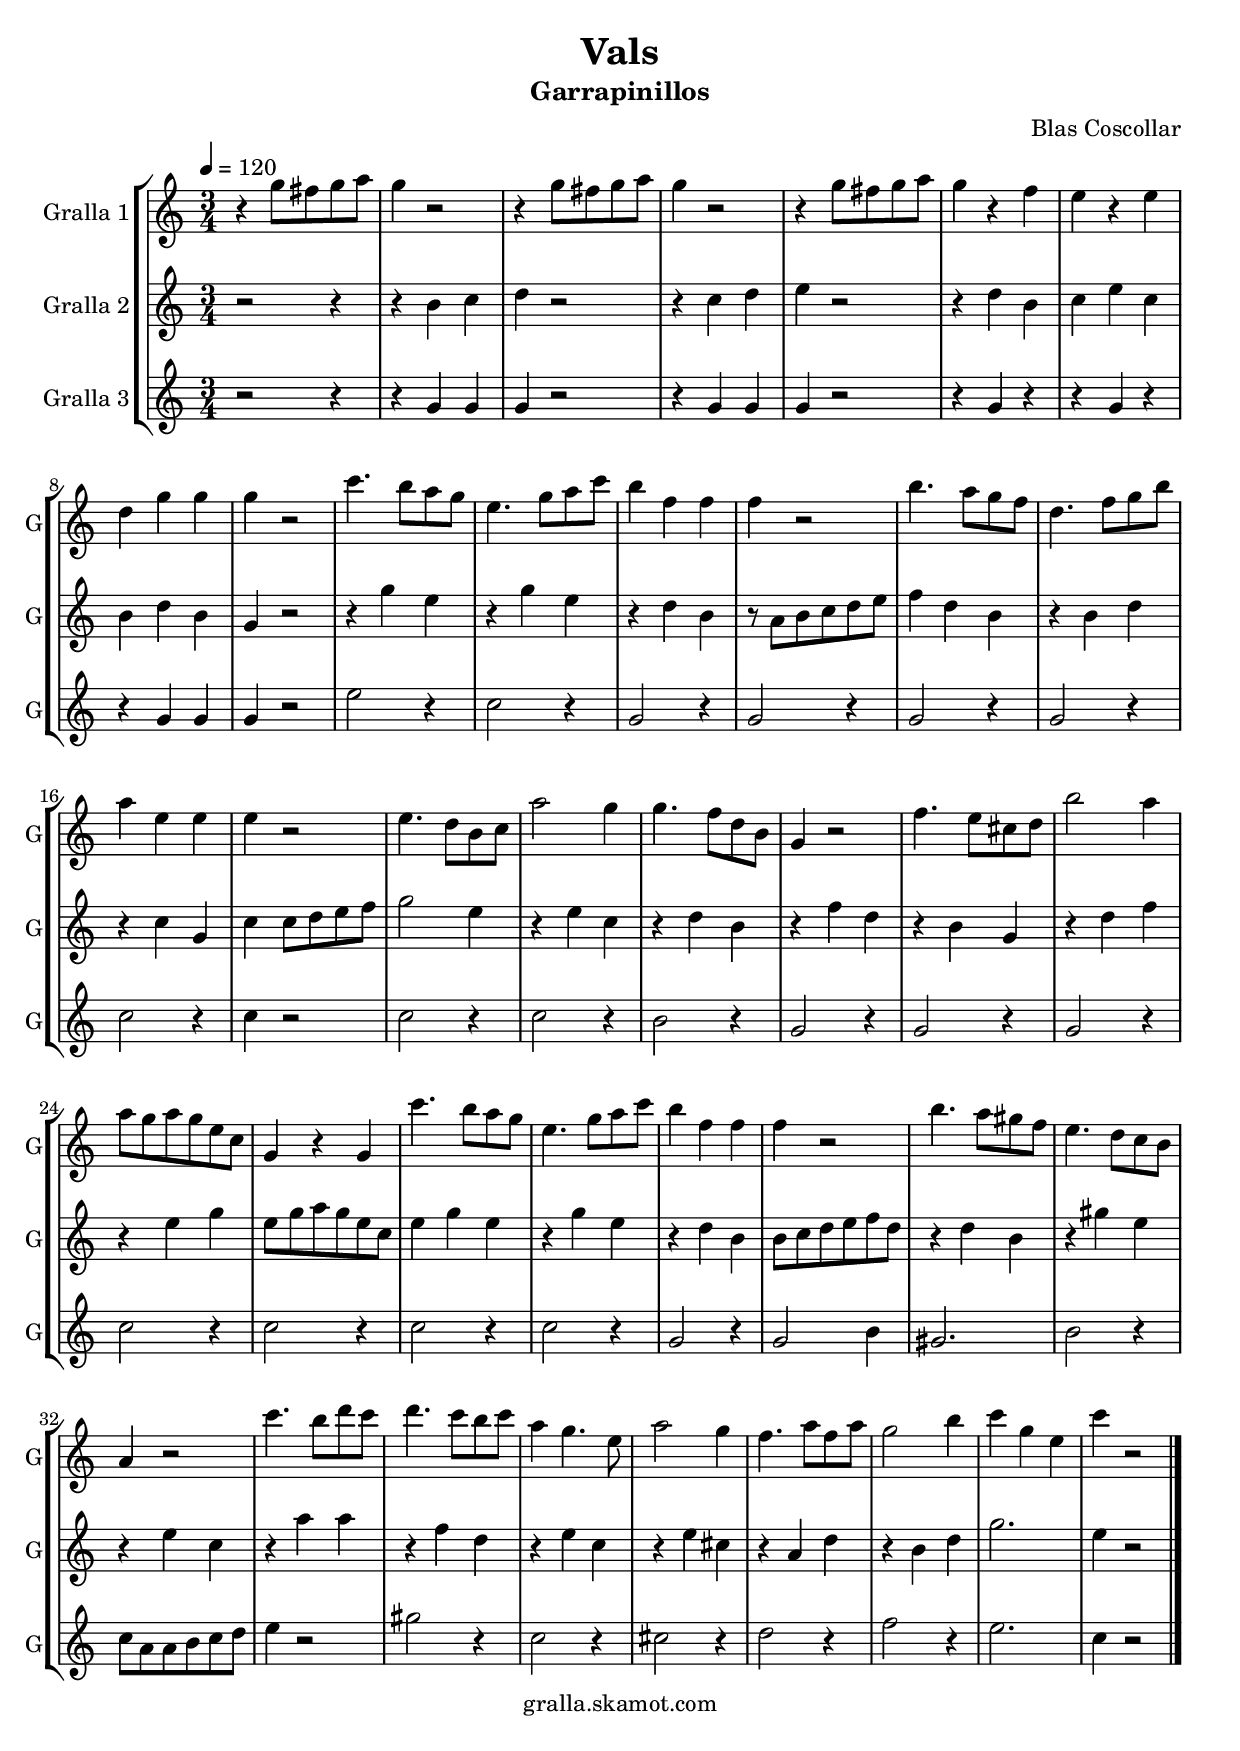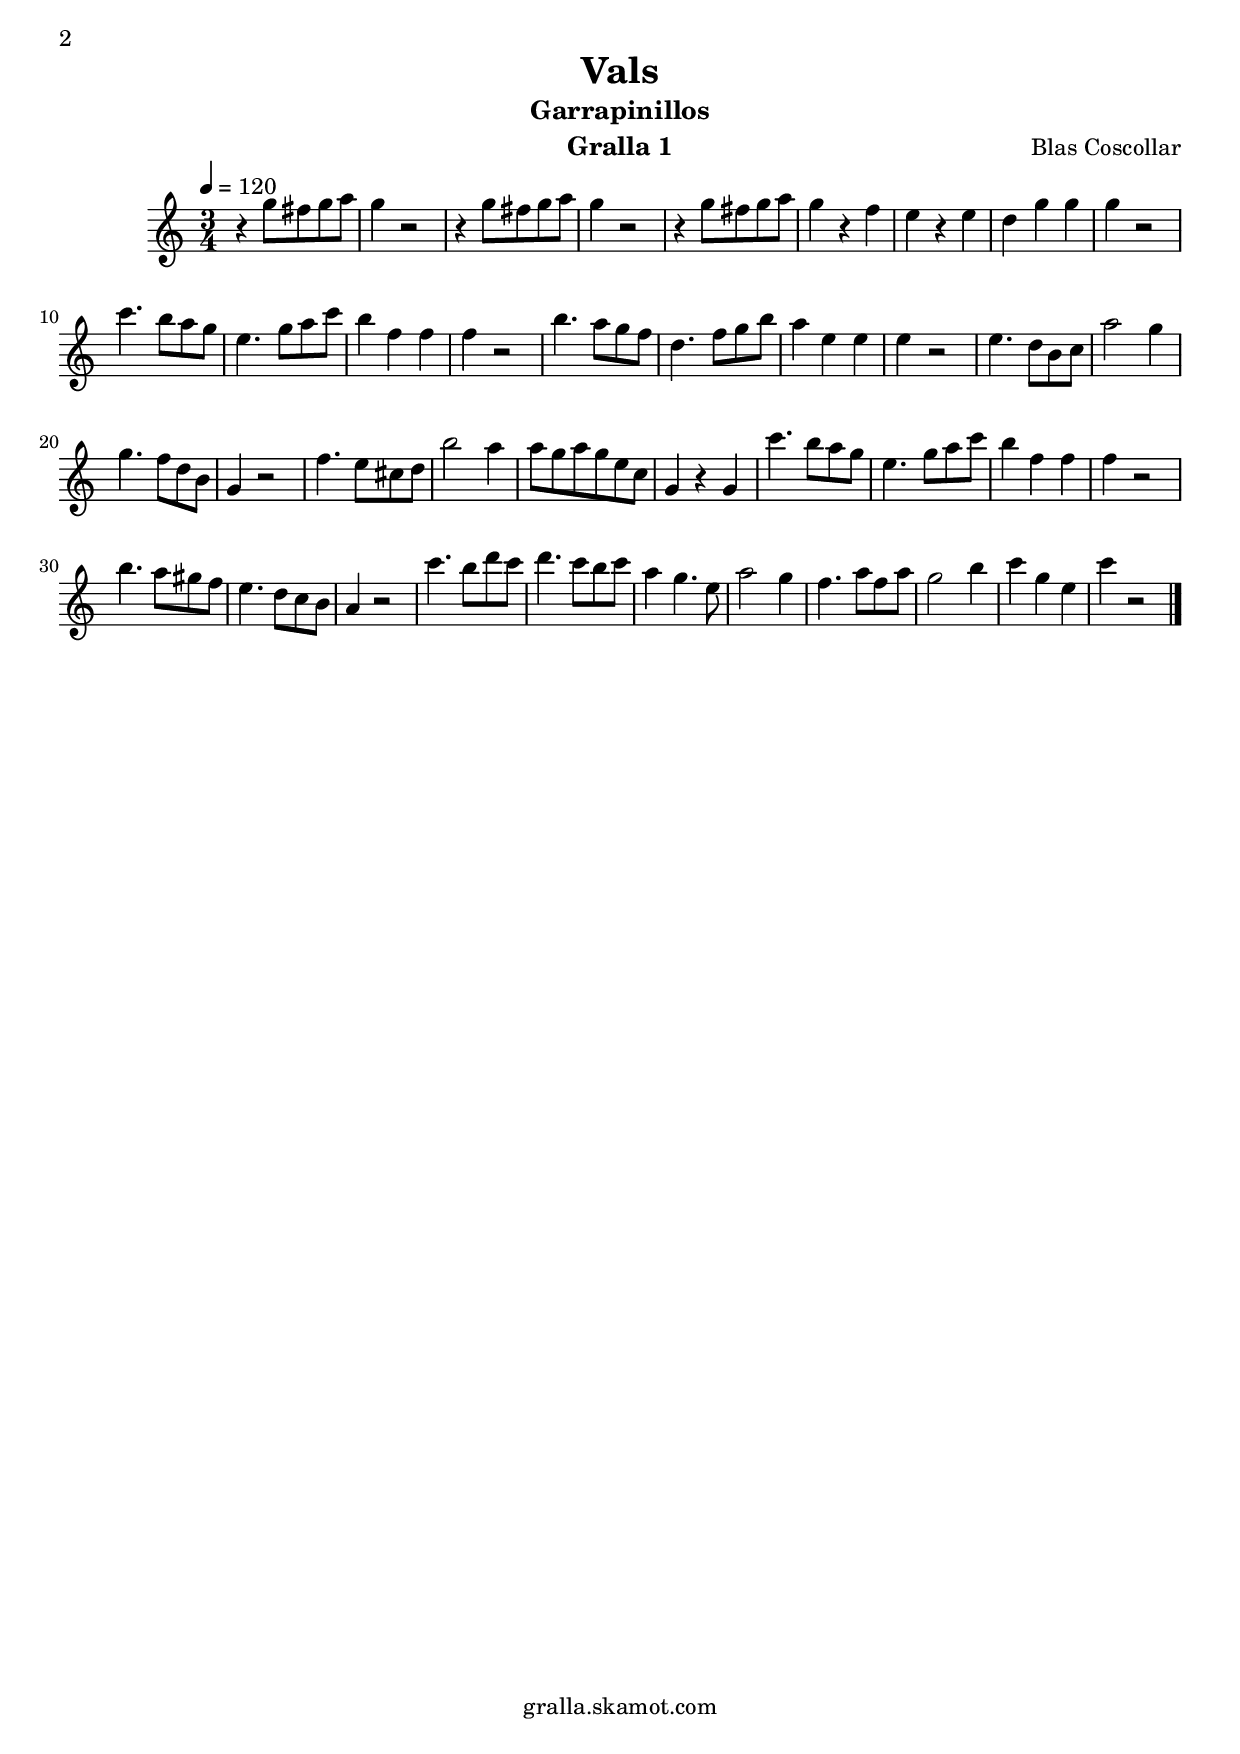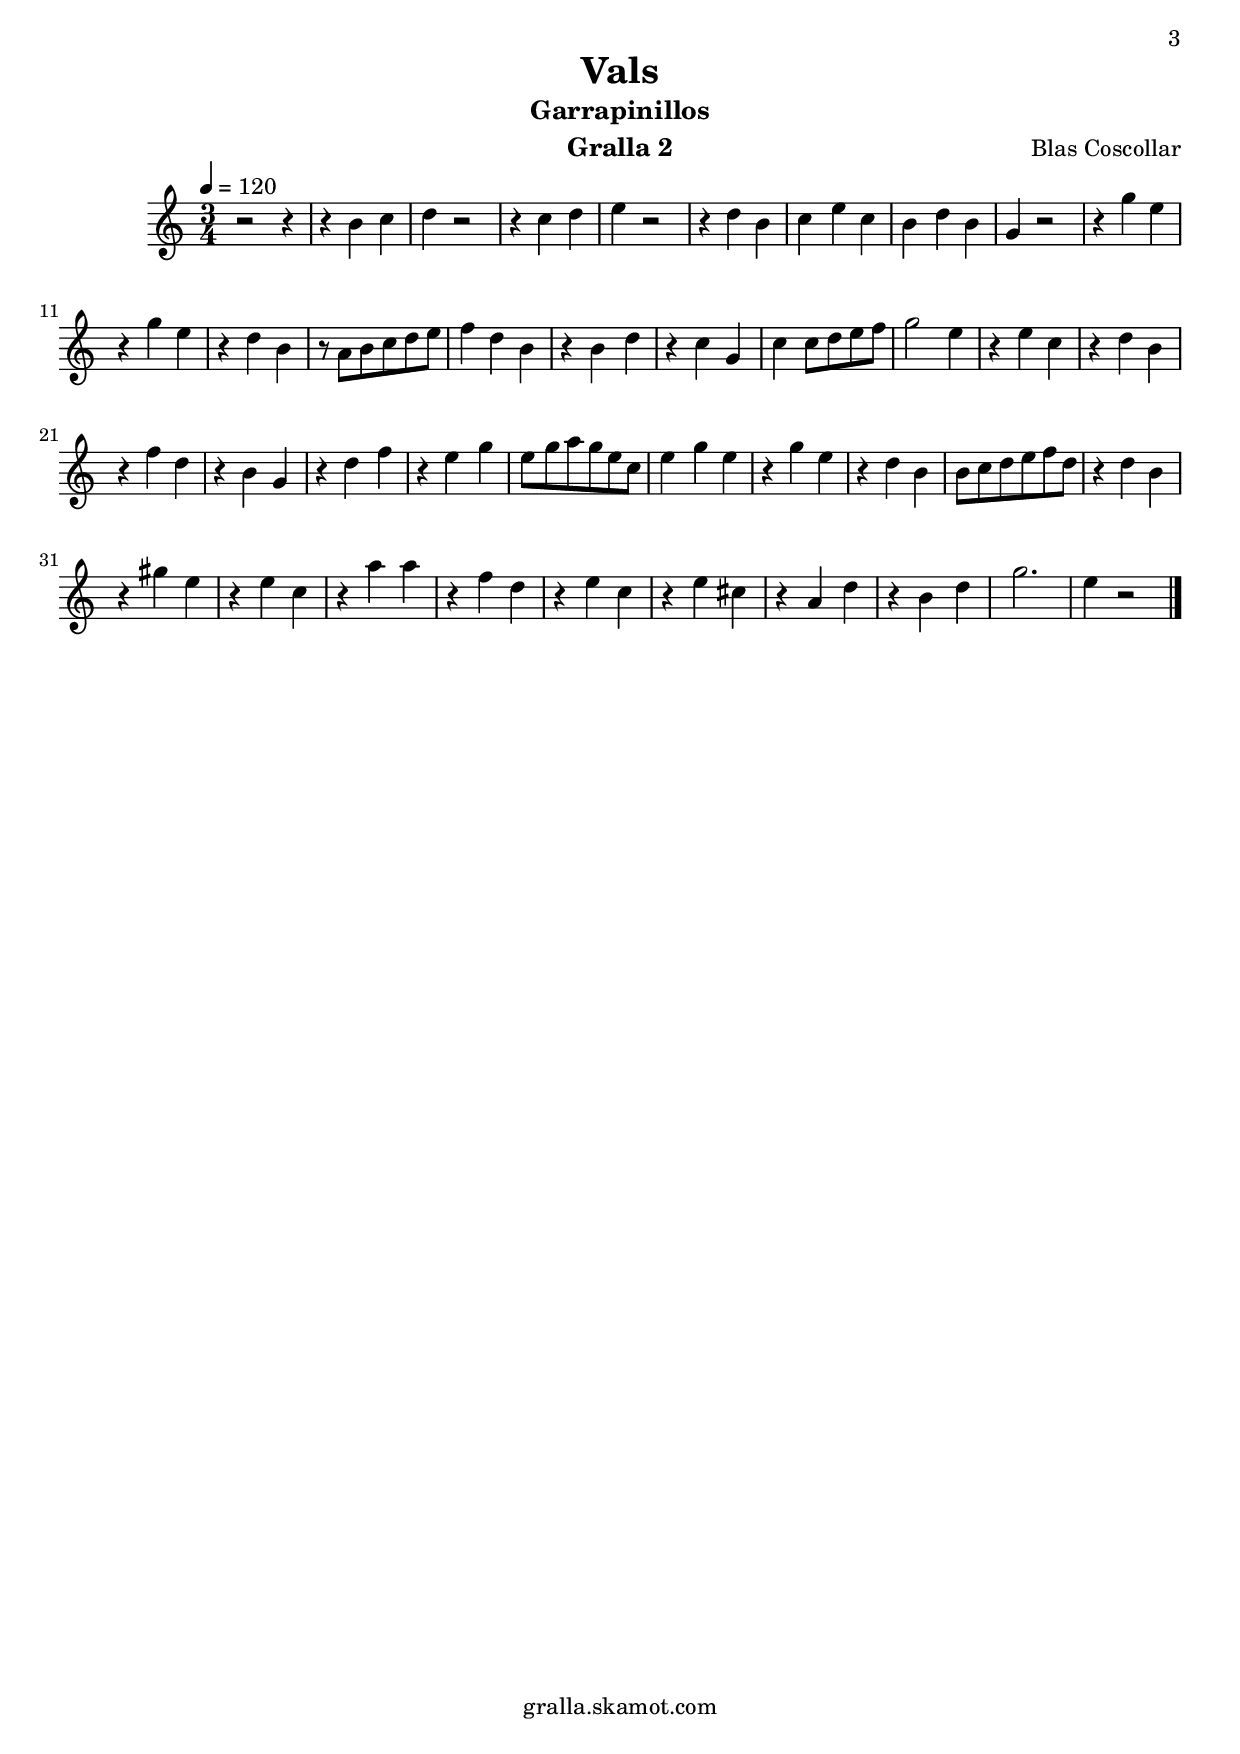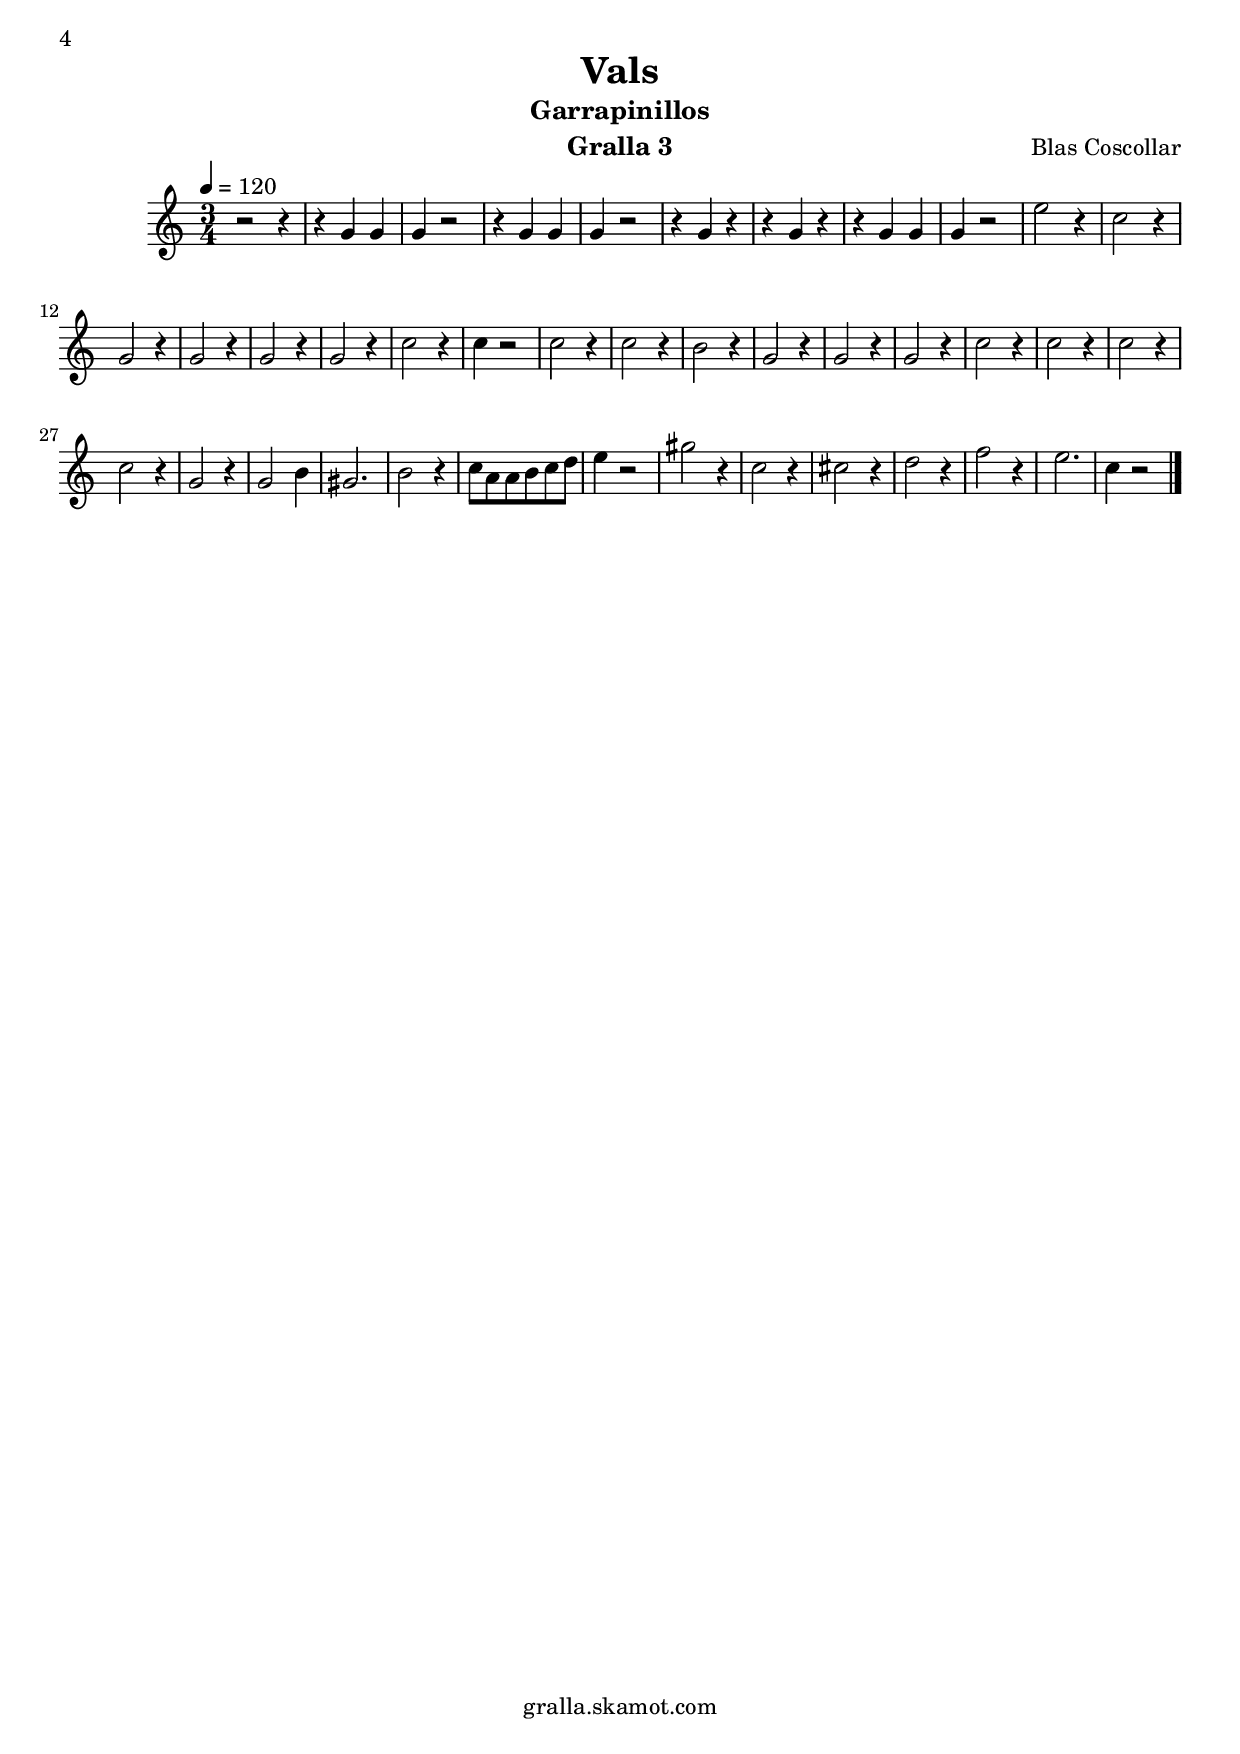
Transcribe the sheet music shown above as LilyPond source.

\version "2.16.2"

\header {
  dedication=""
  title="Vals"
  subtitle="Garrapinillos"
  subsubtitle=""
  poet=""
  meter=""
  piece=""
  composer="Blas Coscollar"
  arranger=""
  opus=""
  instrument=""
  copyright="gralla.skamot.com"
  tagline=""
}

liniaroAa =
\relative g''
{
  \tempo 4=120
  \clef treble
  \key c \major
  \time 3/4
  r4 g8 fis g a  |
  g4 r2  |
  r4 g8 fis g a  |
  g4 r2  |
  %05
  r4 g8 fis g a  |
  g4 r f  |
  e4 r e  |
  d4 g g  |
  g4 r2  |
  %10
  c4. b8 a g  |
  e4. g8 a c  |
  b4 f f  |
  f4 r2  |
  b4. a8 g f  |
  %15
  d4. f8 g b  |
  a4 e e  |
  e4 r2  |
  e4. d8 b c  |
  a'2 g4  |
  %20
  g4. f8 d b  |
  g4 r2  |
  f'4. e8 cis d  |
  b'2 a4  |
  a8 g a g e c  |
  %25
  g4 r g  |
  c'4. b8 a g  |
  e4. g8 a c  |
  b4 f f  |
  f4 r2  |
  %30
  b4. a8 gis f  |
  e4. d8 c b  |
  a4 r2  |
  c'4. b8 d c  |
  d4. c8 b c  |
  %35
  a4 g4. e8  |
  a2 g4  |
  f4. a8 f a  |
  g2 b4  |
  c4 g e  |
  %40
  c'4 r2  \bar "|."
}

liniaroAb =
\relative b'
{
  \tempo 4=120
  \clef treble
  \key c \major
  \time 3/4
  r2 r4  |
  r4 b c  |
  d4 r2  |
  r4 c d  |
  %05
  e4 r2  |
  r4 d b  |
  c4 e c  |
  b4 d b  |
  g4 r2  |
  %10
  r4 g' e  |
  r4 g e  |
  r4 d b  |
  r8 a b c d e  |
  f4 d b  |
  %15
  r4 b d  |
  r4 c g  |
  c4 c8 d e f  |
  g2 e4  |
  r4 e c  |
  %20
  r4 d b  |
  r4 f' d  |
  r4 b g  |
  r4 d' f  |
  r4 e g  |
  %25
  e8 g a g e c  |
  e4 g e  |
  r4 g e  |
  r4 d b  |
  b8 c d e f d  |
  %30
  r4 d b  |
  r4 gis' e  |
  r4 e c  |
  r4 a' a  |
  r4 f d  |
  %35
  r4 e c  |
  r4 e cis  |
  r4 a d  |
  r4 b d  |
  g2.  |
  %40
  e4 r2  \bar "|."
}

liniaroAc =
\relative g'
{
  \tempo 4=120
  \clef treble
  \key c \major
  \time 3/4
  r2 r4  |
  r4 g g  |
  g4 r2  |
  r4 g g  |
  %05
  g4 r2  |
  r4 g r  |
  r4 g r  |
  r4 g g  |
  g4 r2  |
  %10
  e'2 r4  |
  c2 r4  |
  g2 r4  |
  g2 r4  |
  g2 r4  |
  %15
  g2 r4  |
  c2 r4  |
  c4 r2  |
  c2 r4  |
  c2 r4  |
  %20
  b2 r4  |
  g2 r4  |
  g2 r4  |
  g2 r4  |
  c2 r4  |
  %25
  c2 r4  |
  c2 r4  |
  c2 r4  |
  g2 r4  |
  g2 b4  |
  %30
  gis2.  |
  b2 r4  |
  c8 a a b c d  |
  e4 r2  |
  gis2 r4  |
  %35
  c,2 r4  |
  cis2 r4  |
  d2 r4  |
  f2 r4  |
  e2.  |
  %40
  c4 r2  \bar "|."
}

\bookpart {
  \score {
    \new StaffGroup {
      \override Score.RehearsalMark #'self-alignment-X = #LEFT
      <<
        \new Staff \with {instrumentName = #"Gralla 1" shortInstrumentName = #"G"} \liniaroAa
        \new Staff \with {instrumentName = #"Gralla 2" shortInstrumentName = #"G"} \liniaroAb
        \new Staff \with {instrumentName = #"Gralla 3" shortInstrumentName = #"G"} \liniaroAc
      >>
    }
    \layout {}
  }
  \score { \unfoldRepeats
    \new StaffGroup {
      \override Score.RehearsalMark #'self-alignment-X = #LEFT
      <<
        \new Staff \with {instrumentName = #"Gralla 1" shortInstrumentName = #"G"} \liniaroAa
        \new Staff \with {instrumentName = #"Gralla 2" shortInstrumentName = #"G"} \liniaroAb
        \new Staff \with {instrumentName = #"Gralla 3" shortInstrumentName = #"G"} \liniaroAc
      >>
    }
    \midi {
      \set Staff.midiInstrument = "oboe"
      \set DrumStaff.midiInstrument = "drums"
    }
  }
}

\bookpart {
  \header {instrument="Gralla 1"}
  \score {
    \new StaffGroup {
      \override Score.RehearsalMark #'self-alignment-X = #LEFT
      <<
        \new Staff \liniaroAa
      >>
    }
    \layout {}
  }
  \score { \unfoldRepeats
    \new StaffGroup {
      \override Score.RehearsalMark #'self-alignment-X = #LEFT
      <<
        \new Staff \liniaroAa
      >>
    }
    \midi {
      \set Staff.midiInstrument = "oboe"
      \set DrumStaff.midiInstrument = "drums"
    }
  }
}

\bookpart {
  \header {instrument="Gralla 2"}
  \score {
    \new StaffGroup {
      \override Score.RehearsalMark #'self-alignment-X = #LEFT
      <<
        \new Staff \liniaroAb
      >>
    }
    \layout {}
  }
  \score { \unfoldRepeats
    \new StaffGroup {
      \override Score.RehearsalMark #'self-alignment-X = #LEFT
      <<
        \new Staff \liniaroAb
      >>
    }
    \midi {
      \set Staff.midiInstrument = "oboe"
      \set DrumStaff.midiInstrument = "drums"
    }
  }
}

\bookpart {
  \header {instrument="Gralla 3"}
  \score {
    \new StaffGroup {
      \override Score.RehearsalMark #'self-alignment-X = #LEFT
      <<
        \new Staff \liniaroAc
      >>
    }
    \layout {}
  }
  \score { \unfoldRepeats
    \new StaffGroup {
      \override Score.RehearsalMark #'self-alignment-X = #LEFT
      <<
        \new Staff \liniaroAc
      >>
    }
    \midi {
      \set Staff.midiInstrument = "oboe"
      \set DrumStaff.midiInstrument = "drums"
    }
  }
}

